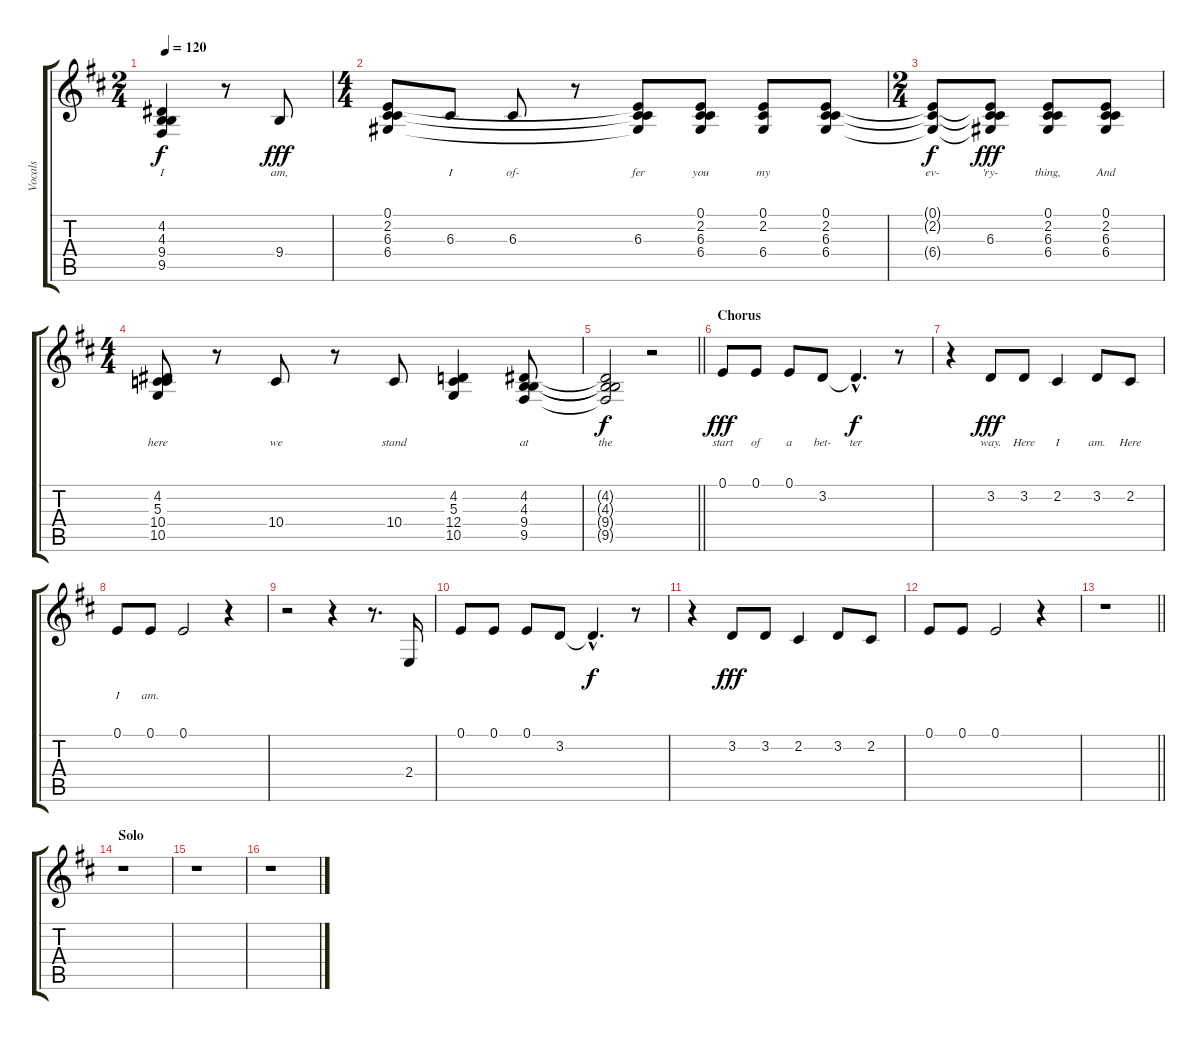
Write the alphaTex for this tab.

\track ("Vocals" "Vocals") {instrument lead6voice}
\staff {score tabs}
\tuning (E4 B3 G3 D3 A2 E2) {hide}
\ts (2 4)
\tempo 120
\clef g2
\ks d
(4.2{t} 4.3{t} 9.4{t} 9.5{t}).4{lyrics (0 "I") lyrics (1 "") lyrics (2 "") lyrics (3 "") lyrics (4 "") dy f} r.8 9.4.8{lyrics (0 "am,") lyrics (1 "") lyrics (2 "") lyrics (3 "") lyrics (4 "") dy fff} |
\ts (4 4)
(0.1 2.2 6.3 6.4).8{lyrics (0 "") lyrics (1 "") lyrics (2 "") lyrics (3 "") lyrics (4 "")} 6.3.8{lyrics (0 "I") lyrics (1 "") lyrics (2 "") lyrics (3 "") lyrics (4 "")} 6.3.8{lyrics (0 "of-") lyrics (1 "") lyrics (2 "") lyrics (3 "") lyrics (4 "")} r.8 (0.1{t} 2.2{t} 6.3 6.4{t}).8{lyrics (0 "fer") lyrics (1 "") lyrics (2 "") lyrics (3 "") lyrics (4 "")} (0.1 2.2 6.3 6.4).8{lyrics (0 "you") lyrics (1 "") lyrics (2 "") lyrics (3 "") lyrics (4 "")} (0.1 2.2 6.4).8{lyrics (0 "my") lyrics (1 "") lyrics (2 "") lyrics (3 "") lyrics (4 "")} (0.1 2.2 6.3 6.4).8{lyrics (0 "") lyrics (1 "") lyrics (2 "") lyrics (3 "") lyrics (4 "")} |
\ts (2 4)
(0.1{t} 2.2{t} 6.4{t}).8{lyrics (0 "ev-") lyrics (1 "") lyrics (2 "") lyrics (3 "") lyrics (4 "") dy f} (0.1{t} 2.2{t} 6.3 6.4{t}).8{lyrics (0 "'ry-") lyrics (1 "") lyrics (2 "") lyrics (3 "") lyrics (4 "") dy fff} (0.1 2.2 6.3 6.4).8{lyrics (0 "thing,") lyrics (1 "") lyrics (2 "") lyrics (3 "") lyrics (4 "")} (0.1 2.2 6.3 6.4).8{lyrics (0 "And") lyrics (1 "") lyrics (2 "") lyrics (3 "") lyrics (4 "")} |
\ts (4 4)
(4.2 5.3 10.4 10.5).8{lyrics (0 "here") lyrics (1 "") lyrics (2 "") lyrics (3 "") lyrics (4 "")} r.8 10.4.8{lyrics (0 "we") lyrics (1 "") lyrics (2 "") lyrics (3 "") lyrics (4 "")} r.8 10.4.8{lyrics (0 "stand") lyrics (1 "") lyrics (2 "") lyrics (3 "") lyrics (4 "")} (4.2 5.3 12.4 10.5).4{lyrics (0 "") lyrics (1 "") lyrics (2 "") lyrics (3 "") lyrics (4 "")} (4.2 4.3 9.4 9.5).8{lyrics (0 "at") lyrics (1 "") lyrics (2 "") lyrics (3 "") lyrics (4 "")} |
\barLineRight lightlight
(4.2{t} 4.3{t} 9.4{t} 9.5{t}).2{lyrics (0 "the") lyrics (1 "") lyrics (2 "") lyrics (3 "") lyrics (4 "") dy f} r.2 |
\section ("" "Chorus")
0.1.8{lyrics (0 "start") lyrics (1 "") lyrics (2 "") lyrics (3 "") lyrics (4 "") dy fff} 0.1.8{lyrics (0 "of") lyrics (1 "") lyrics (2 "") lyrics (3 "") lyrics (4 "")} 0.1.8{lyrics (0 "a") lyrics (1 "") lyrics (2 "") lyrics (3 "") lyrics (4 "")} 3.2.8{lyrics (0 "bet-") lyrics (1 "") lyrics (2 "") lyrics (3 "") lyrics (4 "")} 3.2{hac t}.4{d lyrics (0 "ter") lyrics (1 "") lyrics (2 "") lyrics (3 "") lyrics (4 "") dy f} r.8 |
r.4 3.2.8{lyrics (0 "way.") lyrics (1 "") lyrics (2 "") lyrics (3 "") lyrics (4 "") dy fff} 3.2.8{lyrics (0 "Here") lyrics (1 "") lyrics (2 "") lyrics (3 "") lyrics (4 "")} 2.2.4{lyrics (0 "I") lyrics (1 "") lyrics (2 "") lyrics (3 "") lyrics (4 "")} 3.2.8{lyrics (0 "am.") lyrics (1 "") lyrics (2 "") lyrics (3 "") lyrics (4 "")} 2.2.8{lyrics (0 "Here") lyrics (1 "") lyrics (2 "") lyrics (3 "") lyrics (4 "")} |
0.1.8{lyrics (0 "I") lyrics (1 "") lyrics (2 "") lyrics (3 "") lyrics (4 "")} 0.1.8{lyrics (0 "am.") lyrics (1 "") lyrics (2 "") lyrics (3 "") lyrics (4 "")} 0.1.2 r.4 |
r.2 r.4 r.8{d} 2.4.16 |
0.1.8 0.1.8 0.1.8 3.2.8 3.2{hac t}.4{d dy f} r.8 |
r.4 3.2.8{dy fff} 3.2.8 2.2.4 3.2.8 2.2.8 |
0.1.8 0.1.8 0.1.2 r.4 |
\barLineRight lightlight
r.1 |
\section ("" "Solo")
r.1 |
r.1 |
r.1
